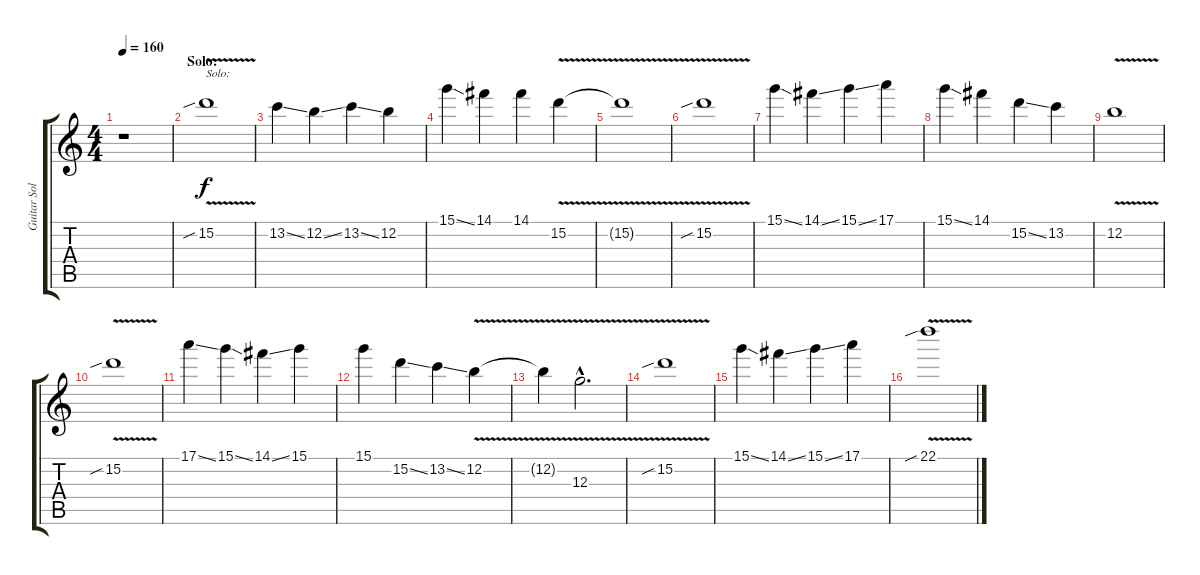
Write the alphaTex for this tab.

\track ("Guitar Solo" "Guitar Sol") {instrument distortionguitar}
\staff {score tabs}
\tuning (E4 B3 G3 D3 A2 E2) {hide}
\ts (4 4)
\tempo 160
\clef g2
\ks c
r.1{dy f} |
\section ("" "Solo:")
15.2{v sib}.1{txt "Solo:"} |
13.2{ss}.4 12.2{ss}.4 13.2{ss}.4 12.2.4 |
15.1{ss}.4 14.1.4 14.1.4 15.2{v}.4 |
15.2{t}.1 |
15.2{v sib}.1 |
15.1{ss}.4 14.1{ss}.4 15.1{ss}.4 17.1.4 |
15.1{ss}.4 14.1.4 15.2{ss}.4 13.2.4 |
12.2{v}.1 |
15.2{v sib}.1 |
17.1{ss}.4 15.1{ss}.4 14.1{ss}.4 15.1.4 |
15.1.4 15.2{ss}.4 13.2{ss}.4 12.2{v}.4 |
12.2{t}.4 12.3{v hac}.2{d} |
15.2{v sib}.1 |
15.1{ss}.4 14.1{ss}.4 15.1{ss}.4 17.1.4 |
22.1{v sib}.1
